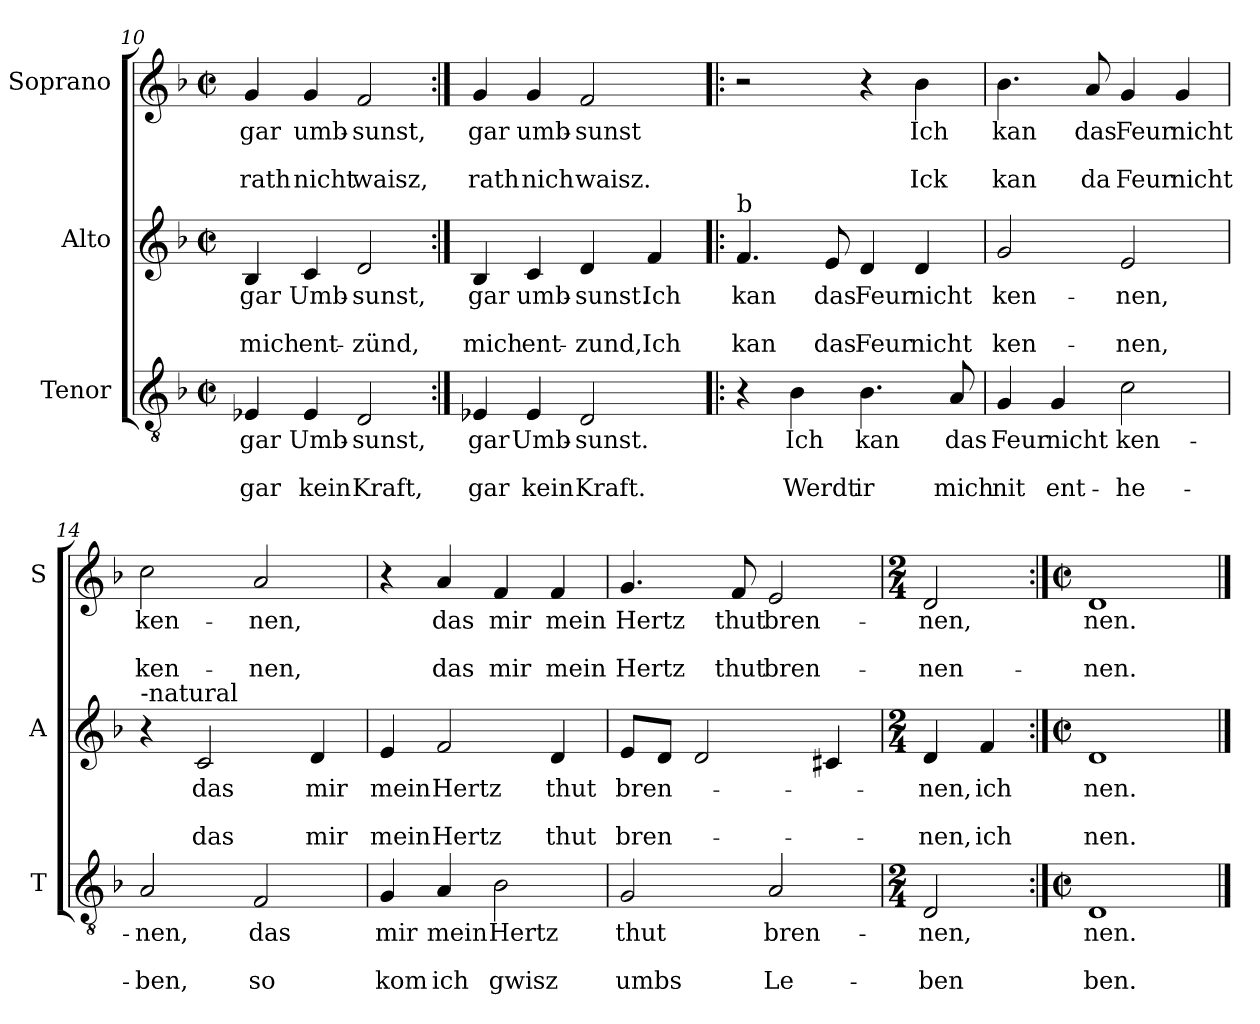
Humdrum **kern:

**kern	**text	**text	**text	**kern	**text	**text	**text	**kern	**text	**text	**text
*part3	*part3	*part3	*part3	*part2	*part2	*part2	*part2	*part1	*part1	*part1	*part1
*staff3	*staff3	*staff3	*staff3	*staff2	*staff2	*staff2	*staff2	*staff1	*staff1	*staff1	*staff1
*I"Tenor	*	*	*	*I"Alto	*	*	*	*I"Soprano	*	*	*
*I'T	*	*	*	*I'A	*	*	*	*I'S	*	*	*
!!LO:PB:g=z
*clefGv2	*	*	*	*clefG2	*	*	*	*clefG2	*	*	*
*k[b-]	*	*	*	*k[b-]	*	*	*	*k[b-]	*	*	*
*F:	*	*	*	*F:	*	*	*	*F:	*	*	*
*M2/2	*	*	*	*M2/2	*	*	*	*M2/2	*	*	*
*met(c|)	*	*	*	*met(c|)	*	*	*	*met(c|)	*	*	*
=10	=10	=10	=10	=10	=10	=10	=10	=10	=10	=10	=10
!	!LO:LY:b	!	!LO:LY:b	!	!LO:LY:b	!	!LO:LY:b	!	!LO:LY:b	!	!LO:LY:b
4E-X/	gar	.	gar	4B-/	gar	.	mich	4g/	gar	.	rath
!	!LO:LY:b	!	!LO:LY:b	!	!LO:LY:b	!	!LO:LY:b	!	!LO:LY:b	!	!LO:LY:b
4E-/	Umb-	.	kein	4c/	Umb-	.	ent-	4g/	umb-	.	nicht
!	!LO:LY:b	!	!LO:LY:b	!	!LO:LY:b	!	!LO:LY:b	!	!LO:LY:b	!	!LO:LY:b
2D/	-sunst,	.	Kraft,	2d/	-sunst,	.	-zünd,	2f/	-sunst,	.	waisz,
=11:|!	=11:|!	=11:|!	=11:|!	=11:|!	=11:|!	=11:|!	=11:|!	=11:|!	=11:|!	=11:|!	=11:|!
!	!LO:LY:b	!	!LO:LY:b	!	!LO:LY:b	!	!LO:LY:b	!	!LO:LY:b	!	!LO:LY:b
4E-X/	gar	.	gar	4B-/	gar	.	mich	4g/	gar	.	rath
!	!LO:LY:b	!	!LO:LY:b	!	!LO:LY:b	!	!LO:LY:b	!	!LO:LY:b	!	!LO:LY:b
4E-/	Umb-	.	kein	4c/	umb-	.	ent-	4g/	umb-	.	nich
!	!LO:LY:b	!	!LO:LY:b	!	!LO:LY:b	!	!LO:LY:b	!	!LO:LY:b	!	!LO:LY:b
2D/	-sunst.	.	Kraft.	4d/	-sunst.	.	-zund,	2f/	-sunst	.	waisz.
!	!	!	!	!	!LO:LY:b	!	!LO:LY:b	!	!	!	!
.	.	.	.	4f/	Ich	.	Ich	.	.	.	.
=12!|:	=12!|:	=12!|:	=12!|:	=12!|:	=12!|:	=12!|:	=12!|:	=12!|:	=12!|:	=12!|:	=12!|:
!	!	!	!	!LO:TX:a:t=b	!	!	!	!	!	!	!
!	!	!	!	!	!LO:LY:b	!	!LO:LY:b	!	!LO:LY:b	!	!
4r	.	.	.	4.f/	kan	.	kan	2r	.	.	.
!	!LO:LY:b	!	!LO:LY:b	!	!	!	!	!	!	!	!
4B-\	Ich	.	Werdt	.	.	.	.	.	.	.	.
!	!	!	!	!	!LO:LY:b	!	!LO:LY:b	!	!	!	!
.	.	.	.	8e/	das	.	das	.	.	.	.
!	!LO:LY:b	!	!LO:LY:b	!	!LO:LY:b	!	!LO:LY:b	!	!	!	!
4.B-\	kan	.	ir	4d/	Feur	.	Feur	4r	.	.	.
!	!	!	!	!	!LO:LY:b	!	!LO:LY:b	!	!LO:LY:b	!	!LO:LY:b
.	.	.	.	4d/	nicht	.	nicht	4b-\	Ich	.	Ick
!	!LO:LY:b	!	!LO:LY:b	!	!	!	!	!	!	!	!
8A/	das	.	mich	.	.	.	.	.	.	.	.
=13	=13	=13	=13	=13	=13	=13	=13	=13	=13	=13	=13
!	!LO:LY:b	!	!LO:LY:b	!	!LO:LY:b	!	!LO:LY:b	!	!LO:LY:b	!	!LO:LY:b
4G/	Feur	.	nit	2g/	ken-	.	ken-	4.b-\	kan	.	kan
!	!LO:LY:b	!	!LO:LY:b	!	!	!	!	!	!	!	!
4G/	nicht	.	ent-	.	.	.	.	.	.	.	.
!	!	!	!	!	!	!	!	!	!LO:LY:b	!	!LO:LY:b
.	.	.	.	.	.	.	.	8a/	das	.	da
!	!LO:LY:b	!	!LO:LY:b	!	!LO:LY:b	!	!LO:LY:b	!	!LO:LY:b	!	!LO:LY:b
2c\	ken-	.	-he-	2e/	-nen,	.	-nen,	4g/	Feur	.	Feur
!	!	!	!	!	!	!	!	!	!LO:LY:b	!	!LO:LY:b
.	.	.	.	.	.	.	.	4g/	nicht	.	nicht
=14	=14	=14	=14	=14	=14	=14	=14	=14	=14	=14	=14
!	!	!	!	!LO:TX:a:t=-natural	!	!	!	!	!	!	!
!	!LO:LY:b	!	!LO:LY:b	!	!	!	!	!	!LO:LY:b	!	!LO:LY:b
2A/	-nen,	.	-ben,	4r	.	.	.	2cc\	ken-	.	ken-
!	!	!	!	!	!LO:LY:b	!	!LO:LY:b	!	!	!	!
.	.	.	.	2c/	das	.	das	.	.	.	.
!	!LO:LY:b	!	!LO:LY:b	!	!	!	!	!	!LO:LY:b	!	!LO:LY:b
2F/	das	.	so	.	.	.	.	2a/	-nen,	.	-nen,
!	!	!	!	!	!LO:LY:b	!	!LO:LY:b	!	!	!	!
.	.	.	.	4d/	mir	.	mir	.	.	.	.
!!LO:LB:g=z
=15	=15	=15	=15	=15	=15	=15	=15	=15	=15	=15	=15
!	!LO:LY:b	!	!LO:LY:b	!	!LO:LY:b	!	!LO:LY:b	!	!	!	!
4G/	mir	.	kom	4e/	mein	.	mein	4r	.	.	.
!	!LO:LY:b	!	!LO:LY:b	!	!LO:LY:b	!	!LO:LY:b	!	!LO:LY:b	!	!LO:LY:b
4A/	mein	.	ich	2f/	Hertz	.	Hertz	4a/	das	.	das
!	!LO:LY:b	!	!LO:LY:b	!	!	!	!	!	!LO:LY:b	!	!LO:LY:b
2B-\	Hertz	.	gwisz	.	.	.	.	4f/	mir	.	mir
!	!	!	!	!	!LO:LY:b	!	!LO:LY:b	!	!LO:LY:b	!	!LO:LY:b
.	.	.	.	4d/	thut	.	thut	4f/	mein	.	mein
=16	=16	=16	=16	=16	=16	=16	=16	=16	=16	=16	=16
!	!LO:LY:b	!	!LO:LY:b	!	!LO:LY:b	!	!LO:LY:b	!	!LO:LY:b	!	!LO:LY:b
2G/	thut	.	umbs	8e/L	bren-	.	bren-	4.g/	Hertz	.	Hertz
.	.	.	.	8d/J	.	.	.	.	.	.	.
.	.	.	.	2d/	.	.	.	.	.	.	.
!	!	!	!	!	!	!	!	!	!LO:LY:b	!	!LO:LY:b
.	.	.	.	.	.	.	.	8f/	thut	.	thut
!	!LO:LY:b	!	!LO:LY:b	!	!	!	!	!	!LO:LY:b	!	!LO:LY:b
2A/	bren-	.	Le-	.	.	.	.	2e/	bren-	.	bren-
.	.	.	.	4c#X/	.	.	.	.	.	.	.
=17	=17	=17	=17	=17	=17	=17	=17	=17	=17	=17	=17
*M2/4	*	*	*	*M2/4	*	*	*	*M2/4	*	*	*
!	!LO:LY:b	!	!LO:LY:b	!	!LO:LY:b	!	!LO:LY:b	!	!LO:LY:b	!	!LO:LY:b
2D/	-nen,	.	-ben	4d/	-nen,	.	-nen,	2d/	-nen,	.	-nen-
!	!	!	!	!	!LO:LY:b	!	!LO:LY:b	!	!	!	!
.	.	.	.	4f/	ich	.	ich	.	.	.	.
=18:|!	=18:|!	=18:|!	=18:|!	=18:|!	=18:|!	=18:|!	=18:|!	=18:|!	=18:|!	=18:|!	=18:|!
*M2/2	*	*	*	*M2/2	*	*	*	*M2/2	*	*	*
*met(c|)	*	*	*	*met(c|)	*	*	*	*met(c|)	*	*	*
!	!LO:LY:b	!	!LO:LY:b	!	!LO:LY:b	!	!LO:LY:b	!	!LO:LY:b	!	!LO:LY:b
1D	nen.	.	ben.	1d	nen.	.	nen.	1d	nen.	.	-nen.
==	==	==	==	==	==	==	==	==	==	==	==
*-	*-	*-	*-	*-	*-	*-	*-	*-	*-	*-	*-
